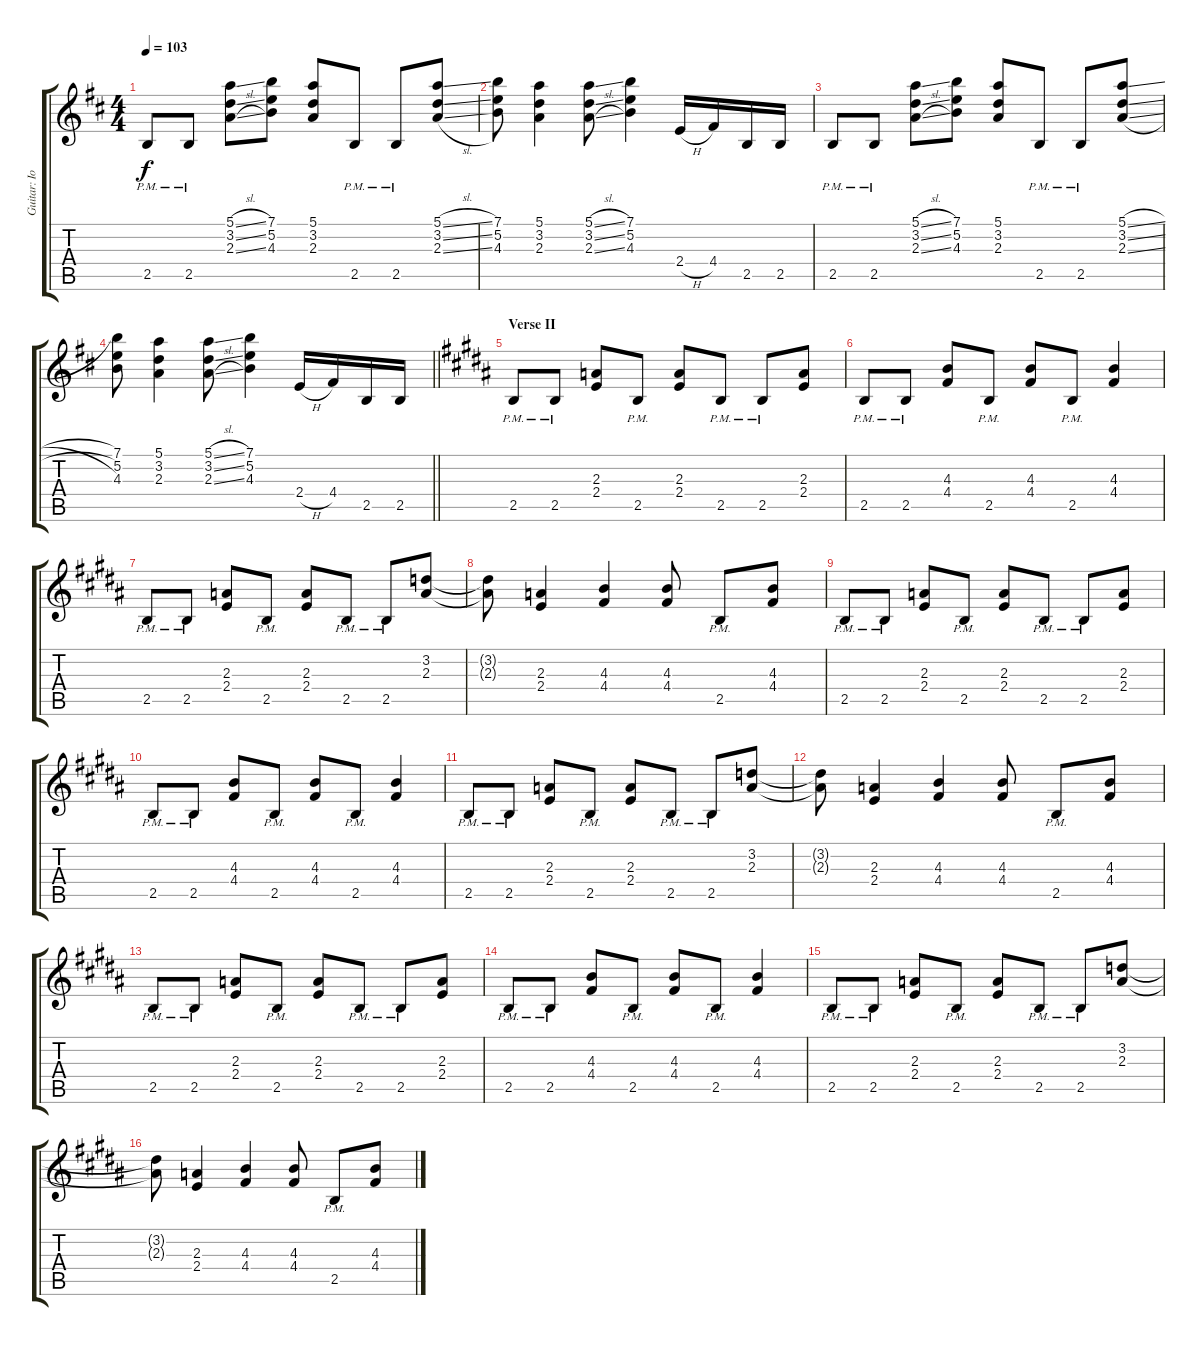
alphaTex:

\track ("Guitar: Iommi" "Guitar: Io") {instrument distortionguitar}
\staff {score tabs}
\tuning (E4 B3 G3 D3 A2 E2) {hide}
\ts (4 4)
\tempo 103
\clef g2
\ks d
2.5{pm}.8{dy f} 2.5{pm}.8 (5.1{sl} 3.2{sl} 2.3{sl}).8 (7.1 5.2 4.3).8 (5.1 3.2 2.3).8 2.5{pm}.8 2.5{pm}.8 (5.1{sl} 3.2{sl} 2.3{sl}).8 |
(7.1 5.2 4.3).8 (5.1 3.2 2.3).4 (5.1{sl} 3.2{sl} 2.3{sl}).8 (7.1 5.2 4.3).4 2.4{h}.16 4.4.16 2.5.16 2.5.16 |
2.5{pm}.8 2.5{pm}.8 (5.1{sl} 3.2{sl} 2.3{sl}).8 (7.1 5.2 4.3).8 (5.1 3.2 2.3).8 2.5{pm}.8 2.5{pm}.8 (5.1{sl} 3.2{sl} 2.3{sl}).8 |
\barLineRight lightlight
(7.1 5.2 4.3).8 (5.1 3.2 2.3).4 (5.1{sl} 3.2{sl} 2.3{sl}).8 (7.1 5.2 4.3).4 2.4{h}.16 4.4.16 2.5.16 2.5.16 |
\section ("" "Verse II")
\ks b
2.5{pm}.8 2.5{pm}.8 (2.3 2.4).8 2.5{pm}.8 (2.3 2.4).8 2.5{pm}.8 2.5{pm}.8 (2.3 2.4).8 |
2.5{pm}.8 2.5{pm}.8 (4.3 4.4).8 2.5{pm}.8 (4.3 4.4).8 2.5{pm}.8 (4.3 4.4).4 |
2.5{pm}.8 2.5{pm}.8 (2.3 2.4).8 2.5{pm}.8 (2.3 2.4).8 2.5{pm}.8 2.5{pm}.8 (3.2 2.3).8 |
(3.2{t} 2.3{t}).8 (2.3 2.4).4 (4.3 4.4).4 (4.3 4.4).8 2.5{pm}.8 (4.3 4.4).8 |
2.5{pm}.8 2.5{pm}.8 (2.3 2.4).8 2.5{pm}.8 (2.3 2.4).8 2.5{pm}.8 2.5{pm}.8 (2.3 2.4).8 |
2.5{pm}.8 2.5{pm}.8 (4.3 4.4).8 2.5{pm}.8 (4.3 4.4).8 2.5{pm}.8 (4.3 4.4).4 |
2.5{pm}.8 2.5{pm}.8 (2.3 2.4).8 2.5{pm}.8 (2.3 2.4).8 2.5{pm}.8 2.5{pm}.8 (3.2 2.3).8 |
(3.2{t} 2.3{t}).8 (2.3 2.4).4 (4.3 4.4).4 (4.3 4.4).8 2.5{pm}.8 (4.3 4.4).8 |
2.5{pm}.8 2.5{pm}.8 (2.3 2.4).8 2.5{pm}.8 (2.3 2.4).8 2.5{pm}.8 2.5{pm}.8 (2.3 2.4).8 |
2.5{pm}.8 2.5{pm}.8 (4.3 4.4).8 2.5{pm}.8 (4.3 4.4).8 2.5{pm}.8 (4.3 4.4).4 |
2.5{pm}.8 2.5{pm}.8 (2.3 2.4).8 2.5{pm}.8 (2.3 2.4).8 2.5{pm}.8 2.5{pm}.8 (3.2 2.3).8 |
(3.2{t} 2.3{t}).8 (2.3 2.4).4 (4.3 4.4).4 (4.3 4.4).8 2.5{pm}.8 (4.3 4.4).8
